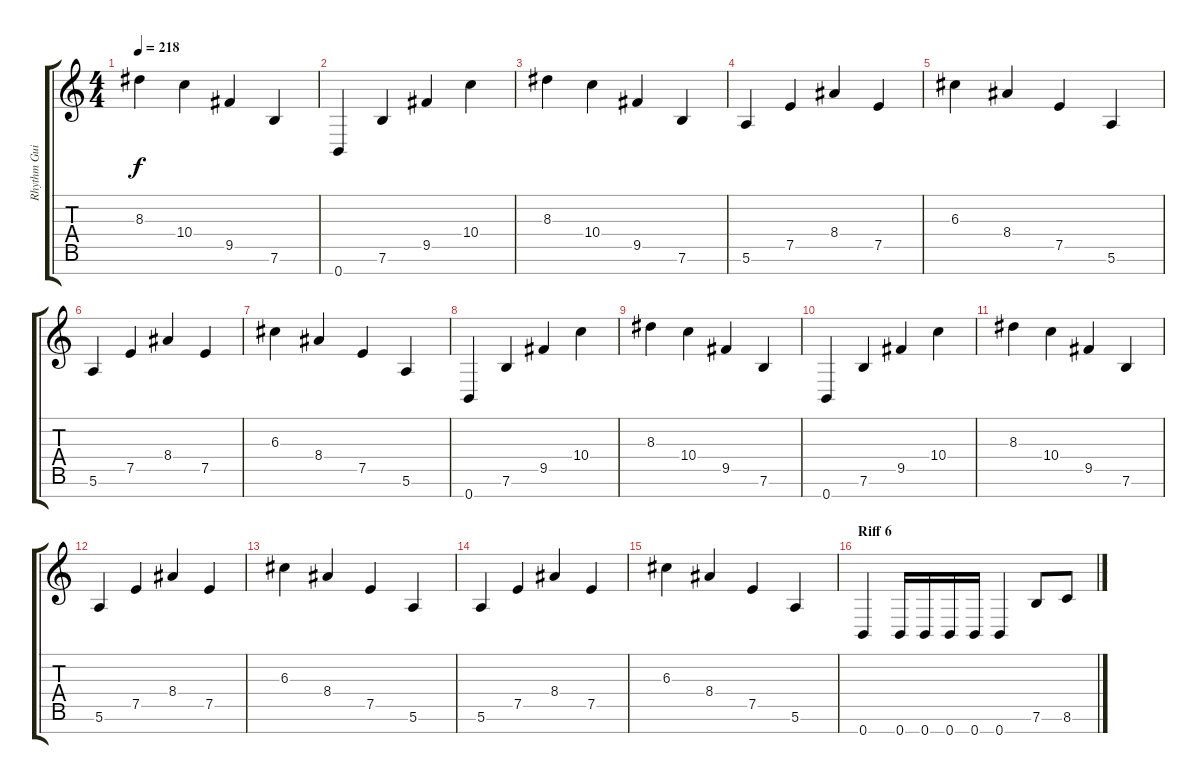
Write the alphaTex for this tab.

\track ("Rhythm Guitar L" "Rhythm Gui") {instrument overdrivenguitar}
\staff {score tabs}
\tuning (E4 B3 G3 D3 A2 E2 B1) {hide}
\ts (4 4)
\tempo 218
\clef g2
\ks c
8.3.4{dy f} 10.4.4 9.5.4 7.6.4 |
0.7.4 7.6.4 9.5.4 10.4.4 |
8.3.4 10.4.4 9.5.4 7.6.4 |
5.6.4 7.5.4 8.4.4 7.5.4 |
6.3.4 8.4.4 7.5.4 5.6.4 |
5.6.4 7.5.4 8.4.4 7.5.4 |
6.3.4 8.4.4 7.5.4 5.6.4 |
0.7.4 7.6.4 9.5.4 10.4.4 |
8.3.4 10.4.4 9.5.4 7.6.4 |
0.7.4 7.6.4 9.5.4 10.4.4 |
8.3.4 10.4.4 9.5.4 7.6.4 |
5.6.4 7.5.4 8.4.4 7.5.4 |
6.3.4 8.4.4 7.5.4 5.6.4 |
5.6.4 7.5.4 8.4.4 7.5.4 |
6.3.4 8.4.4 7.5.4 5.6.4 |
\section ("" "Riff 6")
0.7.4 0.7.16 0.7.16 0.7.16 0.7.16 0.7.4 7.6.8 8.6.8
